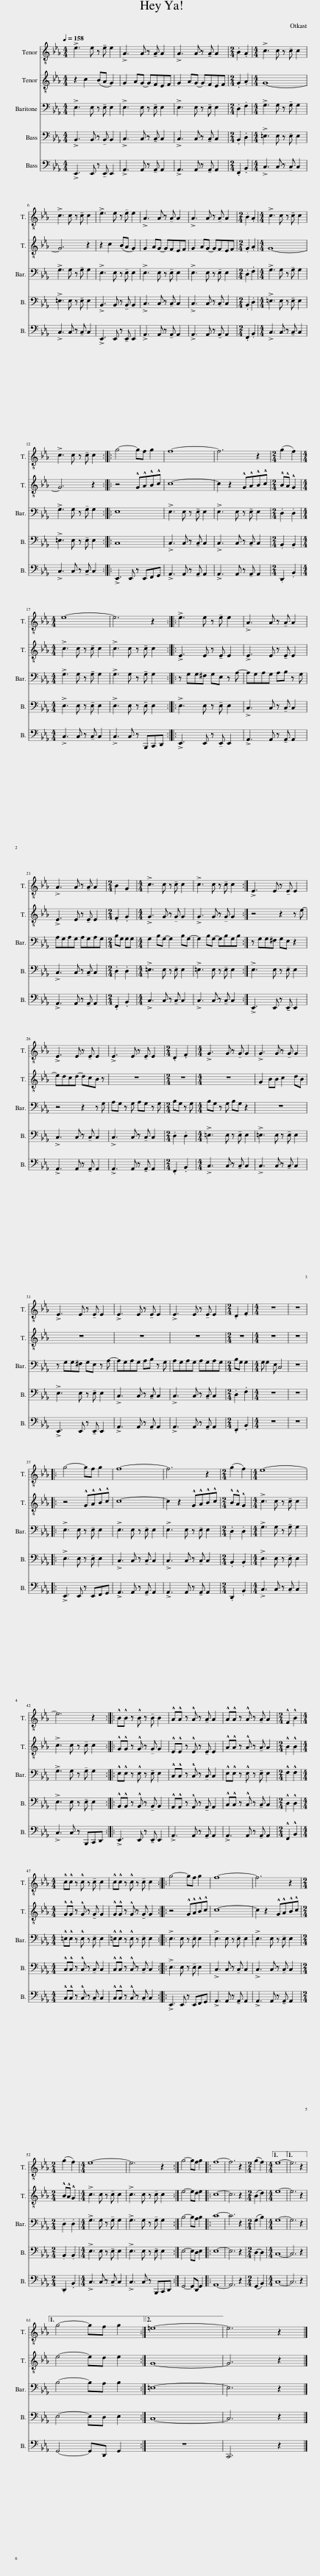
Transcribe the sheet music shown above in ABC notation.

X:1
%%score 1 2 3 4 5
L:1/8
Q:1/4=158
M:4/4
I:linebreak $
K:Eb
V:1 treble-8
V:2 treble-8
V:3 bass
V:4 bass
V:5 bass
V:1
 !>!e3 e z !tenuto!e e2 | !>!A3 A z !tenuto!A A2 | !>!A3 A z !tenuto!A A2 |[M:2/4] .B2 .A2 |[M:4/4] !>!c3 c z !tenuto!c c2 |$ %5
 !>!c3 c z !tenuto!c c2 | !>!e3 e z !tenuto!e e2 | !>!A3 A z !tenuto!A A2 | !>!A3 A z !tenuto!A A2 |[M:2/4] .B2 .A2 | %10
[M:4/4] !>!c3 c z !tenuto!c c2 |$ !>!c3 c z !tenuto!c c2 :: g4- gf g2 | f8- | f6 z2 | %15
[M:2/4] (g2 f2) |$[M:4/4] e8- | e6 z2 :: !>!e3 e z !tenuto!e e2 | !>!A3 A z !tenuto!A A2 |$ %20
 !>!A3 A z !tenuto!A A2 |[M:2/4] B2 G2 |[M:4/4] !>!c3 c z !tenuto!c c2 | !>!c3 c z !tenuto!c c2 :| !>!E3 E z !tenuto!E E2 |$ %25
 !>!E3 E z !tenuto!E E2 | !>!E3 E z !tenuto!E E2 |[M:2/4] .D2 .F2 |[M:4/4] !>!G3 G z !tenuto!G G2 | !>!G3 G z !tenuto!G G2 |$ %30
 !>!E3 E z !tenuto!E E2 | !>!E3 E z !tenuto!E E2 | !>!E3 E z !tenuto!E E2 |[M:2/4] .D2 .F2 |[M:4/4] z8 | %35
 z8 |:$ g4- gf g2 | f8- | f6 z2 |[M:2/4] (g2 f2) | %40
[M:4/4] e8- |$ e6 z2 :: !^!B!^!B z !^!B z !tenuto!B B2 | !^!A!^!A z !^!A z !tenuto!A A2 | !^!A!^!A z !^!A z !tenuto!A A2 | %45
[M:2/4] !^!F2 !^!B2 |$[M:4/4] !^!c!^!c z !^!c z !tenuto!c c2 | !^!c!^!c z !^!c z !tenuto!c c2 :: g4- gf g2 | f8- | %50
 f6 z2 |$[M:2/4] (g2 f2) |[M:4/4] e8- | e6 z2 :| g4- gf g2 |: %55
 f8- | f6 z2 |[M:2/4] (g2 f2) |1[M:4/4] e8- ||1 e6 z2 ||1$ %60
 g4- gf g2 :|2 =e8- || e6 z2 |] %63
V:2
 z2 c2 (BA G2) | G2 AG- GFEF | G2 AG- GFEF |[M:2/4] .G2 .A2 |[M:4/4] G8- |$ %5
 G6 z2 | z2 c2 (BA G2) | G2 AG- GFEF | G2 AG- GFEF |[M:2/4] .G2 .A2 | %10
[M:4/4] G8- |$ G6 z2 :: z4 !^!G!^!A!^!B!^!c | c8- | c2 z2 !^!G!^!A!^!B!^!c | %15
[M:2/4] !^!B!^!A !^!G2 |$[M:4/4] !>!c3 c z !tenuto!c c2 | !>!c3 c z !tenuto!c c2 :: !>!E3 E z !tenuto!E E2 | !>!E3 E z !tenuto!E E2 |$ %20
 !>!E3 E z !tenuto!E E2 |[M:2/4] .F2 .G2 |[M:4/4] !>!G3 G z !tenuto!G G2 | !>!G3 G z !tenuto!G G2 :| z4 z2 z e- |$ %25
 edcd- dcB z | z8 |[M:2/4] z4 |[M:4/4] z8 | G2 BB c2 dB |$ %30
 z8 | z8 | z8 |[M:2/4] z4 |[M:4/4] z8 | %35
 z8 |:$ z4 !^!G!^!A!^!B!^!c | c8- | c2 z2 !^!G!^!A!^!B!^!c |[M:2/4] !^!B!^!A !^!G2 | %40
[M:4/4] !>!c3 c z !tenuto!c c2 |$ !>!c3 c z !tenuto!c c2 :: !^!G!^!G z !^!G z !tenuto!G G2 | !^!E!^!E z !^!E z !tenuto!E E2 | !^!A!^!A z !^!A z !tenuto!A A2 | %45
[M:2/4] !^!B2 !^!B2 |$[M:4/4] !^!G!^!G z !^!G z !tenuto!G G2 | !^!G!^!G z !^!G z !tenuto!G G2 :: z4 !^!G!^!A!^!B!^!c | c8- | %50
 c2 z2 !^!G!^!A!^!B!^!c |$[M:2/4] !^!B!^!A !^!G2 |[M:4/4] !>!c3 c z !tenuto!c c2 | !>!c3 c z !tenuto!c c2 :| e4- ed e2 |: %55
 c8- | c6 z2 |[M:2/4] (B2 d2) |1[M:4/4] e8- ||1 e6 z2 ||1$ %60
 e4- ed e2 :|2 G8- || G6 z2 |] %63
V:3
 !>!E,3 E, z !tenuto!E, E,2 | !>!E,3 E, z !tenuto!E, E,2 | !>!E,3 E, z !tenuto!E, E,2 |[M:2/4] .D,2 .F,2 |[M:4/4] !>!G,3 G, z !tenuto!G, G,2 |$ %5
 !>!G,3 G, z !tenuto!G, G,2 | !>!E,3 E, z !tenuto!E, E,2 | !>!E,3 E, z !tenuto!E, E,2 | !>!E,3 E, z !tenuto!E, E,2 |[M:2/4] .D,2 .F,2 | %10
[M:4/4] !>!G,3 G, z !tenuto!G, G,2 |$ !>!G,3 G, z !tenuto!G, G,2 :: E,8 | !>!E,3 E, z !tenuto!E, E,2 | !>!E,3 E, z !tenuto!E, E,2 | %15
[M:2/4] .D,2 .D,2 |$[M:4/4] !>!G,3 G, z !tenuto!G, G,2 | !>!G,3 G, z !tenuto!G, G,2 :: z G,G,^F, G,E, z A,- | A,G,A,G, A,B, z G, |$ %20
 A,G,A,G, A,G,A,G, |[M:2/4] B,G, G,G, |[M:4/4] G,2 B,G,- G,2 B,G,- | G,2 B,G,- G,B,G,B, :| z G,G,^F, G,E, z2 |$ %25
 z4 z2 z G, | A,G, z G, A,G, z G, |[M:2/4] B,G, z G, |[M:4/4] B,G, z G, B,G, z2 | z8 |$ %30
 z G,G,^F, G,E, z A,- | A,G,A,G, A,B, z G, | A,G,A,G, A,G,A,G, |[M:2/4] B,G, G,2 |[M:4/4] G, G,2 E, C,4 | %35
 z8 |:$ !>!E,3 E, z !tenuto!E, E,2 | !>!E,3 E, z !tenuto!E, E,2 | !>!E,3 E, z !tenuto!E, E,2 |[M:2/4] .D,2 .D,2 | %40
[M:4/4] !>!G,3 G, z !tenuto!G, G,2 |$ !>!G,3 G, z !tenuto!G, G,2 :: !^!E,!^!E, z !^!E, z !tenuto!E, E,2 | !^!C,!^!C, z !^!C, z !tenuto!C, C,2 | !^!E,!^!E, z !^!E, z !tenuto!E, E,2 | %45
[M:2/4] !^!F,2 !^!F,2 |$[M:4/4] !^!=E,!^!E, z !^!E, z !tenuto!E, E,2 | !^!=E,!^!E, z !^!E, z !tenuto!E, E,2 :: !>!E,3 E, z !tenuto!E, E,2 | !>!E,3 E, z !tenuto!E, E,2 | %50
 !>!E,3 E, z !tenuto!E, E,2 |$[M:2/4] .D,2 .D,2 |[M:4/4] !>!G,3 G, z !tenuto!G, G,2 | !>!G,3 G, z !tenuto!G, G,2 :| B,4- B,A, B,2 |: %55
 C8- | C6 z2 |[M:2/4] (G,2 B,2) |1[M:4/4] G,8- ||1 G,6 z2 ||1$ %60
 B,4- B,A, B,2 :|2 =E,8- || E,6 z2 |] %63
V:4
 !>!B,,3 B,, z !tenuto!B,, B,,2 | !>!C,3 C, z !tenuto!C, C,2 | !>!C,3 C, z !tenuto!C, C,2 |[M:2/4] .B,,2 .D,2 |[M:4/4] !>!=E,3 E, z !tenuto!E, E,2 |$ %5
 !>!=E,3 E, z !tenuto!E, E,2 | !>!B,,3 B,, z !tenuto!B,, B,,2 | !>!C,3 C, z !tenuto!C, C,2 | !>!C,3 C, z !tenuto!C, C,2 |[M:2/4] .B,,2 .D,2 | %10
[M:4/4] !>!=E,3 E, z !tenuto!E, E,2 |$ !>!=E,3 E, z !tenuto!E, E,2 :: C,8 | !>!C,3 C, z !tenuto!C, C,2 | !>!C,3 C, z !tenuto!C, C,2 | %15
[M:2/4] .B,,2 .B,,2 |$[M:4/4] !>!E,3 E, z !tenuto!E, E,2 | !>!E,3 E, z !tenuto!E, E,2 :: !>!E,3 E, z !tenuto!E, E,2 | !>!C,3 C, z !tenuto!C, C,2 |$ %20
 !>!C,3 C, z !tenuto!C, C,2 |[M:2/4] .D,2 .D,2 |[M:4/4] !>!=E,3 E, z !tenuto!E, E,2 | !>!=E,3 E, z !tenuto!E, E,2 :| !>!E,3 E, z !tenuto!E, E,2 |$ %25
 !>!C,3 C, z !tenuto!C, C,2 | !>!C,3 C, z !tenuto!C, C,2 |[M:2/4] .D,2 .D,2 |[M:4/4] !>!=E,3 E, z !tenuto!E, E,2 | !>!=E,3 E, z !tenuto!E, E,2 |$ %30
 !>!E,3 E, z !tenuto!E, E,2 | !>!C,3 C, z !tenuto!C, C,2 | !>!C,3 C, z !tenuto!C, C,2 |[M:2/4] .D,2 .F,2 |[M:4/4] z8 | %35
 z8 |:$ !>!E,3 E, z !tenuto!E, E,2 | !>!C,3 C, z !tenuto!C, C,2 | !>!C,3 C, z !tenuto!C, C,2 |[M:2/4] .B,,2 .B,,2 | %40
[M:4/4] !>!E,3 E, z !tenuto!E, E,2 |$ !>!E,3 E, z !tenuto!E, E,2 :: !^!B,,!^!B,, z !^!B,, z !tenuto!B,, B,,2 | !^!A,,!^!A,, z !^!A,, z !tenuto!A,, A,,2 | !^!C,!^!C, z !^!C, z !tenuto!C, C,2 | %45
[M:2/4] !^!D,2 !^!D,2 |$[M:4/4] !^!C,!^!C, z !^!C, z !tenuto!C, C,2 | !^!C,!^!C, z !^!C, z !tenuto!C, C,2 :: !>!E,3 E, z !tenuto!E, E,2 | !>!C,3 C, z !tenuto!C, C,2 | %50
 !>!C,3 C, z !tenuto!C, C,2 |$[M:2/4] .B,,2 .B,,2 |[M:4/4] !>!E,3 E, z !tenuto!E, E,2 | !>!E,3 E, z !tenuto!E, E,2 :| E,4- E,D, E,2 |: %55
 E,8- | E,6 z2 |[M:2/4] (D,2 D,2) |1[M:4/4] C,8- ||1 C,6 z2 ||1$ %60
 E,4- E,D, E,2 :|2 C,8- || C,6 z2 |] %63
V:5
 !>!E,,3 E,, z !tenuto!E,, E,,2 | !>!A,,3 A,, z !tenuto!A,, A,,2 | !>!A,,3 A,, z !tenuto!A,, A,,2 |[M:2/4] .F,,2 .B,,2 |[M:4/4] !>!C,3 C, z !tenuto!C, C,2 |$ %5
 !>!C,3 C, z !tenuto!C, C,2 | !>!E,,3 E,, z !tenuto!E,, E,,2 | !>!A,,3 A,, z !tenuto!A,, A,,2 | !>!A,,3 A,, z !tenuto!A,, A,,2 |[M:2/4] .F,,2 .B,,2 | %10
[M:4/4] !>!C,3 C, z !tenuto!C, C,2 |$ !>!C,3 C, z !tenuto!C, C,2 :: !>!E,,3 E,, z E,,F,,G,, | !>!A,,3 A,, z !tenuto!A,, A,,2 | !>!A,,3 A,, z !tenuto!A,, A,,2 | %15
[M:2/4] .D,,2 .B,,2 |$[M:4/4] !>!C,3 C, z !tenuto!C, C,2 | !>!C,3 C, z B,,,C,,D,, :: !>!E,,3 E,, z !tenuto!E,, E,,2 | !>!A,,3 A,, z !tenuto!A,, A,,2 |$ %20
 !>!A,,3 A,, z !tenuto!A,, A,,2 |[M:2/4] .F,,2 .B,,2 |[M:4/4] !>!C,3 C, z !tenuto!C, C,2 | !>!C,3 C, z !tenuto!C, C,2 :| !>!E,,3 E,, z !tenuto!E,, E,,2 |$ %25
 !>!A,,3 A,, z !tenuto!A,, A,,2 | !>!A,,3 A,, z !tenuto!A,, A,,2 |[M:2/4] .F,,2 .B,,2 |[M:4/4] !>!C,3 C, z !tenuto!C, C,2 | !>!C,3 C, z !tenuto!C, C,2 |$ %30
 !>!E,,3 E,, z !tenuto!E,, E,,2 | !>!A,,3 A,, z !tenuto!A,, A,,2 | !>!A,,3 A,, z !tenuto!A,, A,,2 |[M:2/4] .F,,2 .B,,2 |[M:4/4] z8 | %35
 z8 |:$ !>!E,,3 E,, z E,,F,,G,, | !>!A,,3 A,, z !tenuto!A,, A,,2 | !>!A,,3 A,, z !tenuto!A,, A,,2 |[M:2/4] .D,,2 .B,,2 | %40
[M:4/4] !>!C,3 C, z !tenuto!C, C,2 |$ !>!C,3 C, z B,,,C,,D,, :: !>!E,,3 E,, z !tenuto!E,, E,,2 | !>!A,,3 A,, z !tenuto!A,, A,,2 | !>!A,,3 A,, z !tenuto!A,, A,,2 | %45
[M:2/4] !^!F,,2 !^!B,,2 |$[M:4/4] !^!C,!^!C, z !^!C, z !tenuto!C, C,2 | !^!C,!^!C, z !^!C, z !tenuto!C, C,2 :: !>!E,,3 E,, z E,,F,,G,, | !>!A,,3 A,, z !tenuto!A,, A,,2 | %50
 !>!A,,3 A,, z !tenuto!A,, A,,2 |$[M:2/4] .D,,2 .B,,2 |[M:4/4] !>!C,3 C, z !tenuto!C, C,2 | !>!C,3 C, z B,,,C,,D,, :| G,,4- G,,D,, G,,2 |: %55
 A,,8- | A,,6 z2 |[M:2/4] (G,,2 B,,2) |1[M:4/4] C,8- ||1 C,6 z2 ||1$ %60
 G,,4- G,,D,, G,,2 :|2 z8 || C,,6 z2 |] %63
